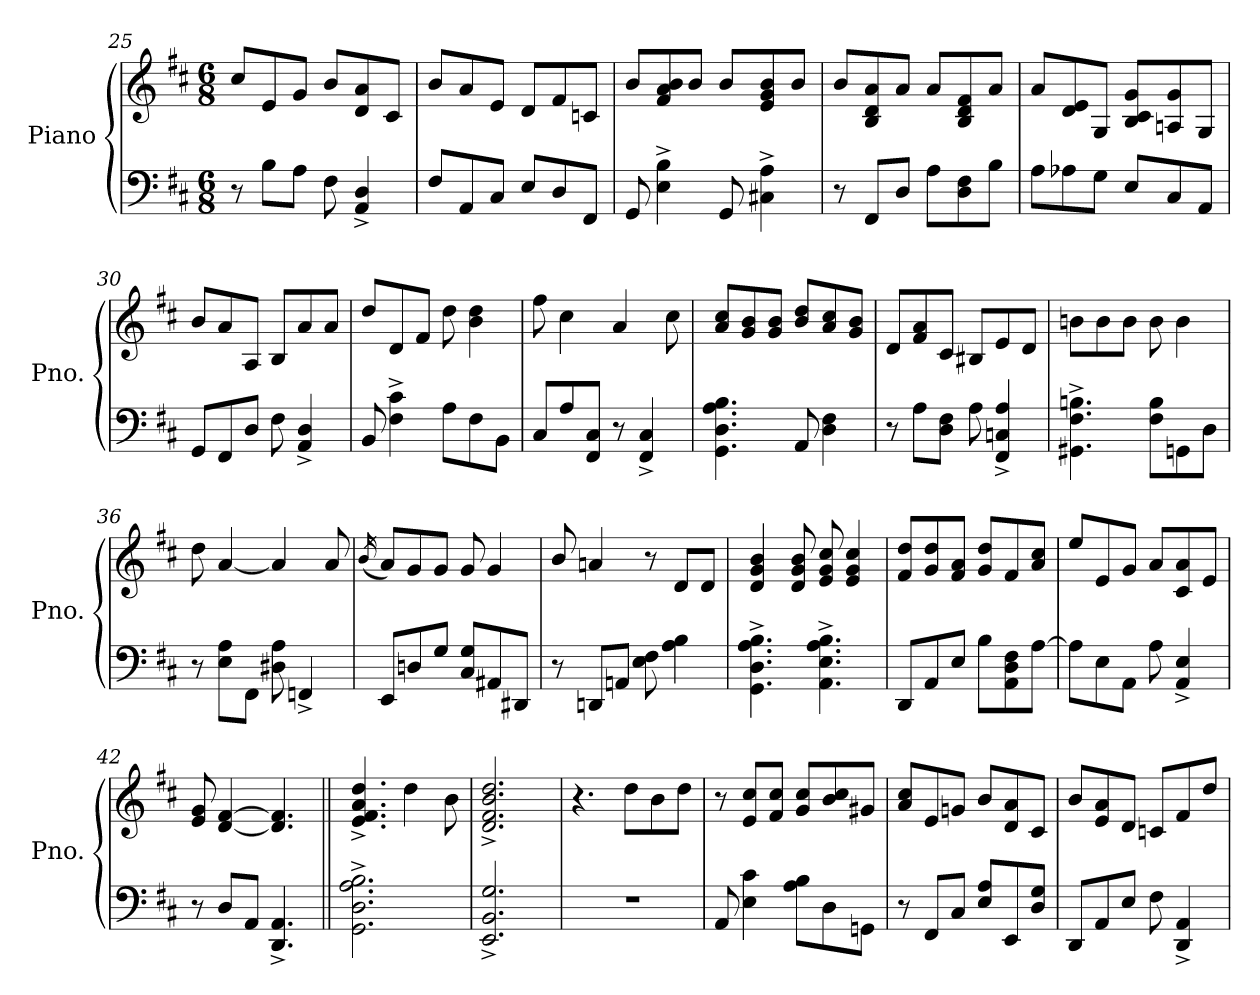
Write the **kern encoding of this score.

**kern	**kern
*part1	*part1
*staff2	*staff1
*I"Piano	*
*I'Pno.	*
!!LO:LB:g=z
*clefF4	*clefG2
*k[f#c#]	*k[f#c#]
*D:	*D:
*M6/8	*M6/8
=25	=25
8r	8cc#/L
8B\L	8e/
8A\J	8g/J
8F#\	8b/L
4D/^< 4AA/^<	8a/ 8d/
.	8c#/J
=26	=26
8F#/L	8b/L
8AA/	8a/
8C#/J	8e/J
8E/L	8d/L
8D/	8f#/
8FF#/J	8cn/J
=27	=27
8GG/	8b/L
4B\^> 4E\^>	8b/ 8a/ 8f#/
.	8b/J
8GG/	8b/L
4A\^> 4C#X\^>	8b/ 8g/ 8e/
.	8b/J
=28	=28
8r	8b/L
8FF#/L	8a/ 8d/ 8B/
8D/J	8a/J
8A\L	8a/L
8F#\ 8D\	8f#/ 8d/ 8B/
8B\J	8a/J
=29	=29
8A\L	8a/L
8A-X\	8e/ 8d/
8G\J	8G/J
8E/L	8g/ 8c#/ 8B/L
8C#/	8g/ 8An/
8AA/J	8G/J
=30	=30
8GG/L	8b/L
8FF#/	8a/
8D/J	8A/J
8F#\	8B/L
4D/^< 4AA/^<	8a/
.	8a/J
!!LO:LB:g=z
=31	=31
8BB/	8dd/L
4c#\^> 4F#\^>	8d/
.	8f#/J
8A\L	8dd\
8F#\	4dd\ 4b\
8BB\J	.
=32	=32
8C#/L	8ff#\
8A/	4cc#\
8C#/ 8FF#/J	.
8r	4a/
4C#/^< 4FF#/^<	.
.	8cc#\
=33	=33
4.B\ 4.A\ 4.D\ 4.GG\	8cc#/ 8a/L
.	8b/ 8g/
.	8b/ 8g/J
8AA/	8dd/ 8b/L
4F#\ 4D\	8cc#/ 8a/
.	8b/ 8g/J
=34	=34
8r	8d/L
8A\L	8a/ 8f#/
8F#\ 8D\J	8c#/J
8A\	8B#X/L
4A/^< 4Cn/^< 4FF#/^<	8e/
.	8d/J
=35	=35
4.Bn\^> 4.F#\^> 4.GG#X\^>	8bn\L
.	8b\
.	8b\J
8B\ 8F#\L	8b\
8GGn\	4b\
8D\J	.
=36	=36
8r	8dd\
8A\ 8E\L	[<4a/
8FF#\J	.
8A\ 8D#X\	4a/]
4FFn^</	.
.	8a/
!!LO:PB:g=z
=37	=37
.	(16qb/
8EE/L	8a/L)
8Dn/	8g/
8G/J	8g/J
8G/ 8C#/L	8g/
8AA#X/	4g/
8DD#X/J	.
=38	=38
8r	8b/
8DDn/L	4an/
8AAn/J	.
8F#\ 8E\	8r
4B\ 4A\	8d/L
.	8d/J
=39	=39
4.B\^> 4.A\^> 4.D\^> 4.GG\^>	4b/ 4g/ 4d/
.	8b/ 8g/ 8d/
4.B\^> 4.A\^> 4.E\^> 4.AA\^>	8cc#/ 8g/ 8e/
.	4cc#/ 4g/ 4e/
=40	=40
8DD/L	8dd/ 8f#/L
8AA/	8dd/ 8g/
8E/J	8a/ 8f#/J
8B\L	8dd/ 8g/L
8F#\ 8D\ 8AA\	8f#/
[>8A\J	8cc#/ 8a/J
=41	=41
8A\L]	8ee/L
8E\	8e/
8AA\J	8g/J
8A\	8a/L
4E/^< 4AA/^<	8a/ 8c#/
.	8e/J
=42	=42
8r	8g/ 8e/
8D/L	[>4f#/ [<4d/
8AA/J	.
4.AA/^< 4.DD/^<	4.f#/] 4.d/]
!!LO:LB:g=z
=43||	=43||
2.B\^> 2.A\^> 2.D\^> 2.GG\^>	4.dd/^< 4.a/^< 4.f#/^< 4.e/^<
.	4dd\
.	8b\
=44	=44
2.G/^< 2.BB/^< 2.EE/^<	2.dd/^< 2.b/^< 2.f#/^< 2.d/^<
=45	=45
2.r	4.r
.	8dd\L
.	8b\
.	8dd\J
=46	=46
8AA/	8r
4c#\ 4E\	8cc#/ 8e/L
.	8cc#/ 8f#/J
8B\ 8A\L	8cc#/ 8g/L
8D\	8cc#/ 8b/
8GGn\J	8g#X/J
=47	=47
8r	8cc#/ 8a/L
8FF#/L	8e/
8C#/J	8gn/J
8A/ 8E/L	8b/L
8EE/	8a/ 8d/
8G/ 8D/J	8c#/J
=48	=48
8DD/L	8b/L
8AA/	8a/ 8e/
8E/J	8d/J
8F#\	8cn/L
4AA/^< 4DD/^<	8f#/
.	8dd/J
=	=
*-	*-
